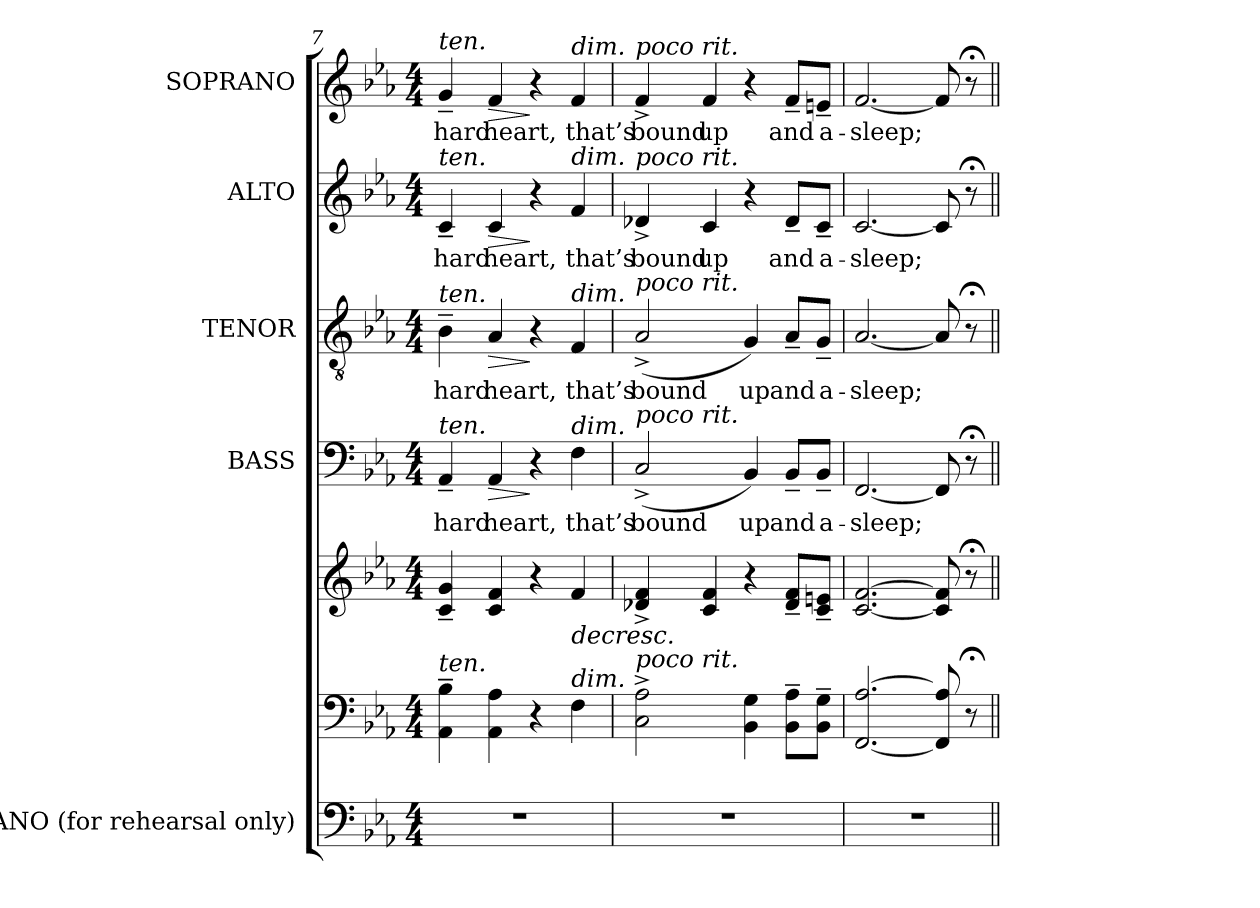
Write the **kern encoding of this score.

**kern	**kern	**kern	**dynam	**kern	**text	**dynam	**kern	**text	**dynam	**kern	**text	**dynam	**kern	**text	**dynam
*part5	*part5	*part5	*part5	*part4	*part4	*part4	*part3	*part3	*part3	*part2	*part2	*part2	*part1	*part1	*part1
*staff7	*staff6	*staff5	*staff5/6/7	*staff4	*staff4	*staff4	*staff3	*staff3	*staff3	*staff2	*staff2	*staff2	*staff1	*staff1	*staff1
*I"PIANO (for rehearsal only)	*	*	*	*I"BASS	*	*	*I"TENOR	*	*	*I"ALTO	*	*	*I"SOPRANO	*	*
*I'Pno.	*	*	*	*I'B.	*	*	*I'T.	*	*	*I'A.	*	*	*I'S.	*	*
*clefF4	*clefF4	*clefG2	*	*clefF4	*	*	*clefGv2	*	*	*clefG2	*	*	*clefG2	*	*
*	*	*	*	*	*	*	*ITrd7c12	*	*	*	*	*	*	*	*
*k[b-e-a-]	*k[b-e-a-]	*k[b-e-a-]	*	*k[b-e-a-]	*	*	*k[b-e-a-]	*	*	*k[b-e-a-]	*	*	*k[b-e-a-]	*	*
*E-:	*E-:	*E-:	*	*E-:	*	*	*E-:	*	*	*E-:	*	*	*E-:	*	*
*M4/4	*M4/4	*M4/4	*	*M4/4	*	*	*M4/4	*	*	*M4/4	*	*	*M4/4	*	*
=7	=7	=7	=7	=7	=7	=7	=7	=7	=7	=7	=7	=7	=7	=7	=7
!	!	!	!	!	!LO:LY:b:color=#000000	!	!	!	!	!	!	!	!	!	!
!	!	!	!	!	!	!	!	!LO:LY:b:color=#000000	!	!	!	!	!	!	!
!	!	!	!	!	!	!	!	!	!	!	!LO:LY:b:color=#000000	!	!	!	!
!	!	!	!	!	!	!	!	!	!	!	!	!	!LO:TX:a:i:t=ten.	!	!
!	!	!	!	!	!	!	!	!	!	!LO:TX:a:i:t=ten.	!	!	!	!	!
!	!	!	!	!	!	!	!LO:TX:a:i:t=ten.	!	!	!	!	!	!	!	!
!	!	!	!	!LO:TX:a:i:t=ten.	!	!	!	!	!	!	!	!	!	!	!
!	!LO:TX:a:i:t=ten.	!	!	!	!	!	!	!	!	!	!	!	!	!	!
!	!	!	!	!	!	!	!	!	!	!	!	!	!	!LO:LY:b:color=#000000	!
1r	4AA-i\~ 4B-i~	4ci/~ 4gi~	.	4AA-~i/	hard	.	4BB-~i\	hard	.	4c~i/	hard	.	4g~i/	hard	.
!	!	!	!	!	!LO:LY:b:color=#000000	!LO:HP:b	!	!	!	!	!	!	!	!	!
!	!	!	!	!	!	!	!	!LO:LY:b:color=#000000	!LO:HP:b	!	!	!	!	!	!
!	!	!	!	!	!	!	!	!	!	!	!LO:LY:b:color=#000000	!LO:HP:b	!	!	!
!	!	!	!	!	!	!	!	!	!	!	!	!	!	!LO:LY:b:color=#000000	!LO:HP:b
.	4AA-i\ 4A-i	4ci/ 4fi	]	4AA-i/	heart,	>	4AA-i/	heart,	>	4ci/	heart,	>	4fi/	heart,	>
.	4r	4r	.	4r	.	]	4r	.	]	4r	.	]	4r	.	]
!	!	!	!LO:HP:b	!	!	!	!	!	!	!	!	!	!	!	!
!	!	!	!	!	!LO:LY:b:color=#000000	!	!	!	!	!	!	!	!	!	!
!	!	!	!	!	!	!	!	!LO:LY:b:color=#000000	!	!	!	!	!	!	!
!	!	!	!	!	!	!	!	!	!	!	!LO:LY:b:color=#000000	!	!	!	!
!	!	!	!	!	!	!	!	!	!	!	!	!	!LO:TX:a:i:t=dim.	!	!
!	!	!	!	!	!	!	!	!	!	!LO:TX:a:i:t=dim.	!	!	!	!	!
!	!	!	!	!	!	!	!LO:TX:a:i:t=dim.	!	!	!	!	!	!	!	!
!	!	!	!	!LO:TX:a:i:t=dim.	!	!	!	!	!	!	!	!	!	!	!
!	!LO:TX:a:i:t=dim.	!	!	!	!	!	!	!	!	!	!	!	!	!	!
!	!	!	!	!	!	!	!	!	!	!	!	!	!	!LO:LY:b:color=#000000	!
.	4Fi\	4fi/	>	4Fi\	that’s	.	4FFi/	that’s	.	4fi/	that’s	.	4fi/	that’s	.
=8	=8	=8	=8	=8	=8	=8	=8	=8	=8	=8	=8	=8	=8	=8	=8
!	!	!	!	!	!LO:LY:b:color=#000000	!	!	!	!	!	!	!	!	!	!
!	!	!	!	!	!	!	!	!LO:LY:b:color=#000000	!	!	!	!	!	!	!
!	!	!	!	!	!	!	!	!	!	!	!LO:LY:b:color=#000000	!	!	!	!
!	!	!	!	!	!	!	!	!	!	!	!	!	!LO:TX:a:i:t=poco rit.	!	!
!	!	!	!	!	!	!	!	!	!	!LO:TX:a:i:t=poco rit.	!	!	!	!	!
!	!	!	!	!	!	!	!LO:TX:a:i:t=poco rit.	!	!	!	!	!	!	!	!
!	!	!	!	!LO:TX:a:i:t=poco rit.	!	!	!	!	!	!	!	!	!	!	!
!	!LO:TX:a:i:t=poco rit.	!	!	!	!	!	!	!	!	!	!	!	!	!	!
!	!	!	!	!	!	!	!	!	!	!	!	!	!	!LO:LY:b:color=#000000	!
1r	2Ci\^ 2A-i^	4d-Xi/^ 4fi^	.	(2C^i/	bound	.	(2AA-^i/	bound	.	4d-X^i/	bound	.	4f^i/	bound	.
!	!	!	!	!	!	!	!	!	!	!	!LO:LY:b:color=#000000	!	!	!	!
!	!	!	!	!	!	!	!	!	!	!	!	!	!	!LO:LY:b:color=#000000	!
.	.	4ci/ 4fi	.	.	.	.	.	.	.	4ci/	up	.	4fi/	up	.
!	!	!	!	!	!LO:LY:b:color=#000000	!	!	!	!	!	!	!	!	!	!
!	!	!	!	!	!	!	!	!LO:LY:b:color=#000000	!	!	!	!	!	!	!
.	4BB-i\ 4Gi	4r	.	4BB-i/)	up	.	4GGi/)	up	.	4r	.	.	4r	.	.
!	!	!	!	!	!LO:LY:b:color=#000000	!	!	!	!	!	!	!	!	!	!
!	!	!	!	!	!	!	!	!LO:LY:b:color=#000000	!	!	!	!	!	!	!
!	!	!	!	!	!	!	!	!	!	!	!LO:LY:b:color=#000000	!	!	!	!
!	!	!	!	!	!	!	!	!	!	!	!	!	!	!LO:LY:b:color=#000000	!
.	8BB-i\~ 8A-i~L	8d-i/~ 8fi~L	.	8BB-~i/L	and	.	8AA-~i/L	and	.	8d-~i/L	and	.	8f~i/L	and	.
!	!	!	!	!	!LO:LY:b:color=#000000	!	!	!	!	!	!	!	!	!	!
!	!	!	!	!	!	!	!	!LO:LY:b:color=#000000	!	!	!	!	!	!	!
!	!	!	!	!	!	!	!	!	!	!	!LO:LY:b:color=#000000	!	!	!	!
!	!	!	!	!	!	!	!	!	!	!	!	!	!	!LO:LY:b:color=#000000	!
.	8BB-i\~ 8Gi~J	8ci/~ 8eni~J	.	8BB-~i/J	a-	.	8GG~i/J	a-	.	8c~i/J	a-	.	8en~i/J	a-	.
=9	=9	=9	=9	=9	=9	=9	=9	=9	=9	=9	=9	=9	=9	=9	=9
!	!	!	!	!	!LO:LY:b:color=#000000	!	!	!	!	!	!	!	!	!	!
!	!	!	!	!	!	!	!	!LO:LY:b:color=#000000	!	!	!	!	!	!	!
!	!	!	!	!	!	!	!	!	!	!	!LO:LY:b:color=#000000	!	!	!	!
!	!	!	!	!	!	!	!	!	!	!	!	!	!	!LO:LY:b:color=#000000	!
1r	[2.FFi/ [2.A-i	[2.ci/ [2.fi	.	[2.FFi/	-sleep;	.	[2.AA-i/	-sleep;	.	[2.ci/	-sleep;	.	[2.fi/	-sleep;	.
.	8FFi/] 8A-i]	8ci/] 8fi]	.	8FFi/]	.	.	8AA-i/]	.	.	8ci/]	.	.	8fi/]	.	.
.	8r;	8r;	.	8r;	.	.	8r;	.	.	8r;	.	.	8r;	.	.
=||	=||	=||	=||	=||	=||	=||	=||	=||	=||	=||	=||	=||	=||	=||	=||
*-	*-	*-	*-	*-	*-	*-	*-	*-	*-	*-	*-	*-	*-	*-	*-
